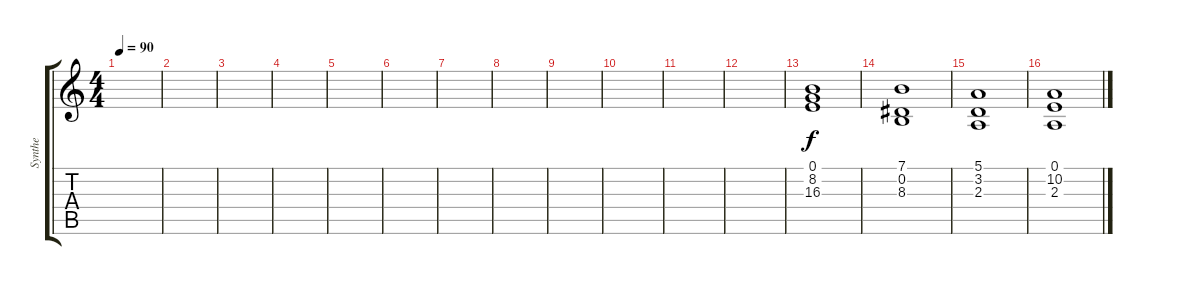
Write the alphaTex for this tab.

\track ("Synthe" "Synthe") {instrument stringensemble2}
\staff {score tabs}
\tuning (E4 B3 G3 D3 A2 E2) {hide}
\ts (4 4)
\tempo 90
\clef g2
\ks c
|
|
|
|
|
|
|
|
|
|
|
|
(0.1 8.2 16.3).1 |
(7.1 0.2 8.3).1 |
(5.1 3.2 2.3).1 |
(0.1 10.2 2.3).1
